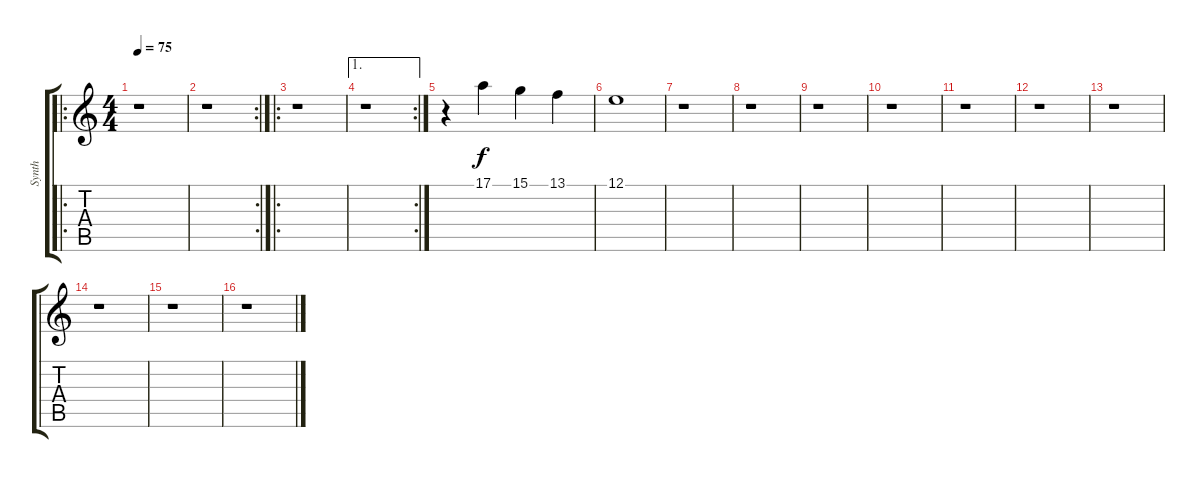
\track ("Synth" "Synth") {instrument synthstrings1}
\staff {score tabs}
\tuning (E4 B3 G3 D3 A2 E2) {hide}
\ro
\ts (4 4)
\tempo 75
\clef g2
\ks c
r.1{dy f instrument synthstrings1} |
\rc 2
r.1 |
\ro
r.1 |
\ae 1
\rc 2
r.1 |
r.4 17.1.4 15.1.4 13.1.4 |
12.1.1 |
r.1 |
r.1 |
r.1 |
r.1 |
r.1 |
r.1 |
r.1 |
r.1 |
r.1 |
r.1
